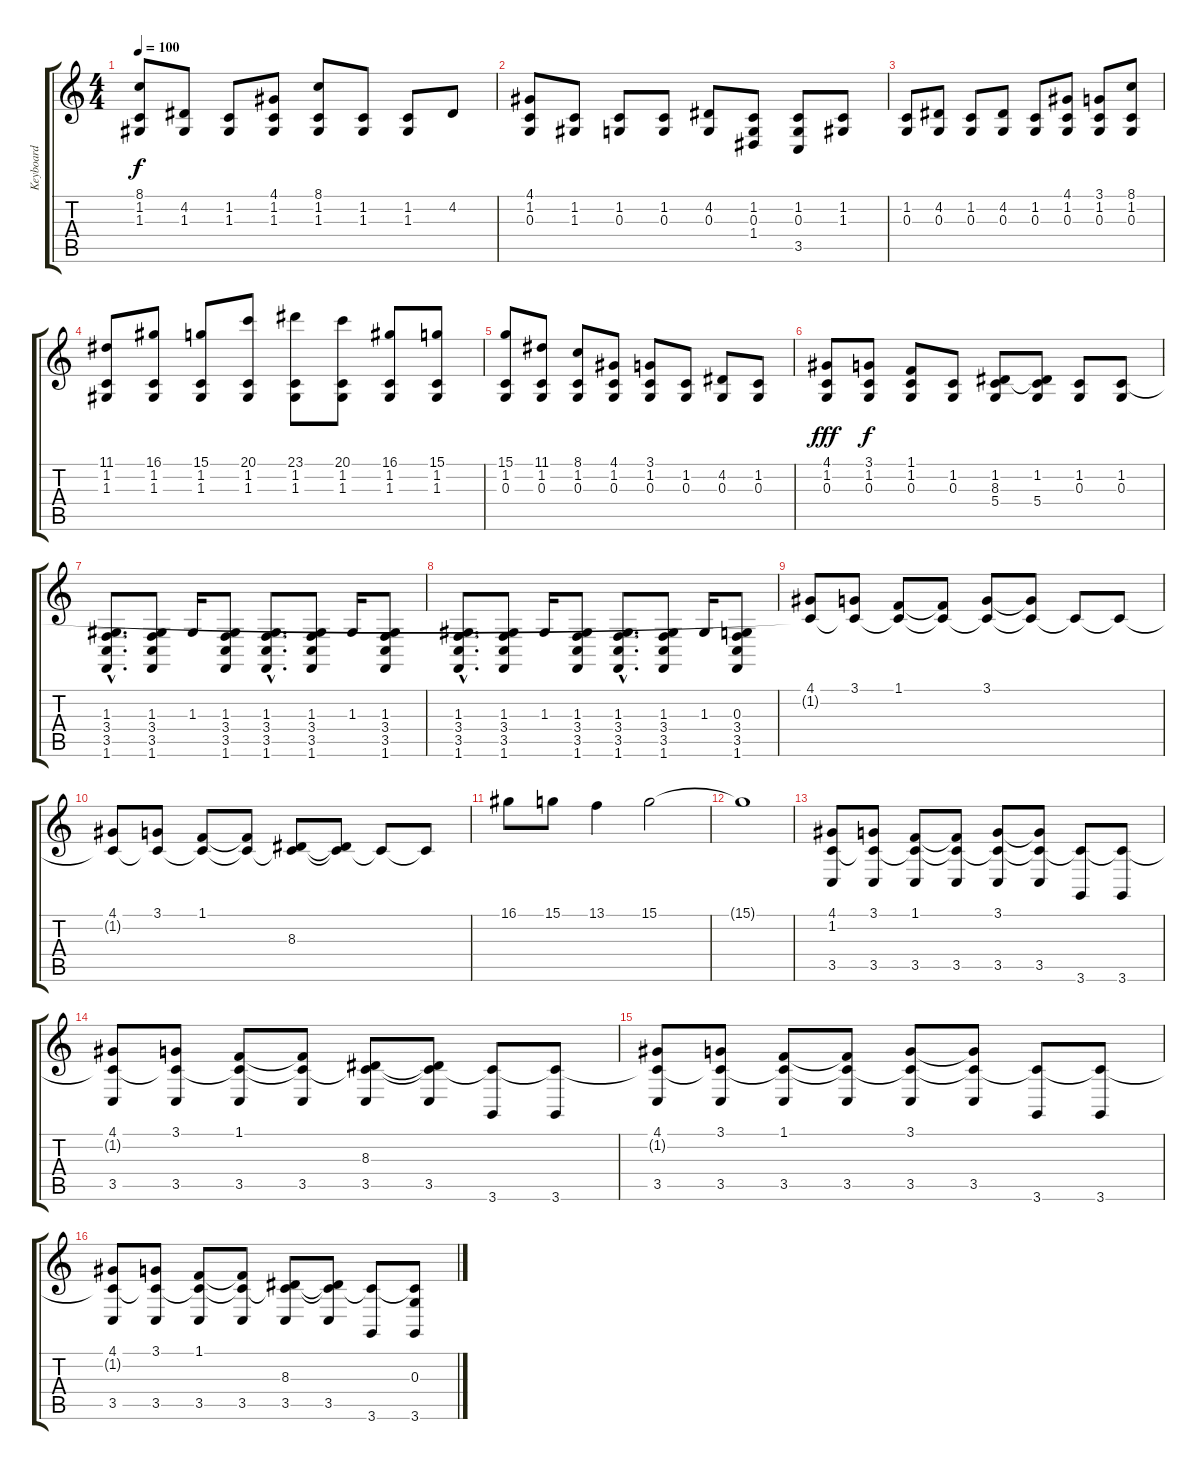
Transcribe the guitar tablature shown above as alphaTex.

\track ("Keyboard" "Keyboard") {instrument drawbarorgan}
\staff {score tabs}
\tuning (E4 B3 G3 D3 A2 E2) {hide}
\ts (4 4)
\tempo 100
\clef g2
\ks c
(8.1 1.2 1.3).8{dy f} (4.2 1.3).8 (1.2 1.3).8 (4.1 1.2 1.3).8 (8.1 1.2 1.3).8 (1.2 1.3).8 (1.2 1.3).8 4.2.8 |
(4.1 1.2 0.3).8 (1.2 1.3).8 (1.2 0.3).8 (1.2 0.3).8 (4.2 0.3).8 (1.2 0.3 1.4).8 (1.2 0.3 3.5).8 (1.2 1.3).8 |
(1.2 0.3).8 (4.2 0.3).8 (1.2 0.3).8 (4.2 0.3).8 (1.2 0.3).8 (4.1 1.2 0.3).8 (3.1 1.2 0.3).8 (8.1 1.2 0.3).8 |
(11.1 1.2 1.3).8 (16.1 1.2 1.3).8 (15.1 1.2 1.3).8 (20.1 1.2 1.3).8 (23.1 1.2 1.3).8 (20.1 1.2 1.3).8 (16.1 1.2 1.3).8 (15.1 1.2 1.3).8 |
(15.1 1.2 0.3).8 (11.1 1.2 0.3).8 (8.1 1.2 0.3).8 (4.1 1.2 0.3).8 (3.1 1.2 0.3).8 (1.2 0.3).8 (4.2 0.3).8 (1.2 0.3).8 |
(4.1 1.2 0.3).8{dy fff} (3.1 1.2 0.3).8{dy f} (1.1 1.2 0.3).8 (1.2 0.3).8 (1.2 8.3 5.4).8 (1.2 8.3{t} 5.4).8 (1.2 0.3).8 (1.2 0.3).8 |
(1.3{hac} 3.4{hac} 3.5{hac} 1.6{hac}).8{d} (1.3 3.4 3.5 1.6).8 1.3.16 (1.3 3.4 3.5 1.6).8 (1.3{hac} 3.4{hac} 3.5{hac} 1.6{hac}).8{d} (1.3 3.4 3.5 1.6).8 1.3.16 (1.3 3.4 3.5 1.6).8 |
(1.3{hac} 3.4{hac} 3.5{hac} 1.6{hac}).8{d} (1.3 3.4 3.5 1.6).8 1.3.16 (1.3 3.4 3.5 1.6).8 (1.3{hac} 3.4{hac} 3.5{hac} 1.6{hac}).8{d} (1.3 3.4 3.5 1.6).8 1.3.16 (0.3 3.4 3.5 1.6).8 |
(4.1 1.2{t}).8 (3.1 1.2{t}).8 (1.1 1.2{t}).8 (1.1{t} 1.2{t}).8 (3.1 1.2{t}).8 (3.1{t} 1.2{t}).8 1.2{t}.8 1.2{t}.8 |
(4.1 1.2{t}).8 (3.1 1.2{t}).8 (1.1 1.2{t}).8 (1.1{t} 1.2{t}).8 (1.2{t} 8.3).8 (1.2{t} 8.3{t}).8 1.2{t}.8 1.2{t}.8 |
16.1.8 15.1.8 13.1.4 15.1.2 |
15.1{t}.1 |
(4.1 1.2 3.5).8 (3.1 1.2{t} 3.5).8 (1.1 1.2{t} 3.5).8 (1.1{t} 1.2{t} 3.5).8 (3.1 1.2{t} 3.5).8 (3.1{t} 1.2{t} 3.5).8 (1.2{t} 3.6).8 (1.2{t} 3.6).8 |
(4.1 1.2{t} 3.5).8 (3.1 1.2{t} 3.5).8 (1.1 1.2{t} 3.5).8 (1.1{t} 1.2{t} 3.5).8 (1.2{t} 8.3 3.5).8 (1.2{t} 8.3{t} 3.5).8 (1.2{t} 3.6).8 (1.2{t} 3.6).8 |
(4.1 1.2{t} 3.5).8 (3.1 1.2{t} 3.5).8 (1.1 1.2{t} 3.5).8 (1.1{t} 1.2{t} 3.5).8 (3.1 1.2{t} 3.5).8 (3.1{t} 1.2{t} 3.5).8 (1.2{t} 3.6).8 (1.2{t} 3.6).8 |
(4.1 1.2{t} 3.5).8 (3.1 1.2{t} 3.5).8 (1.1 1.2{t} 3.5).8 (1.1{t} 1.2{t} 3.5).8 (1.2{t} 8.3 3.5).8 (1.2{t} 8.3{t} 3.5).8 (1.2{t} 3.6).8 (1.2{t} 0.3 3.6).8
